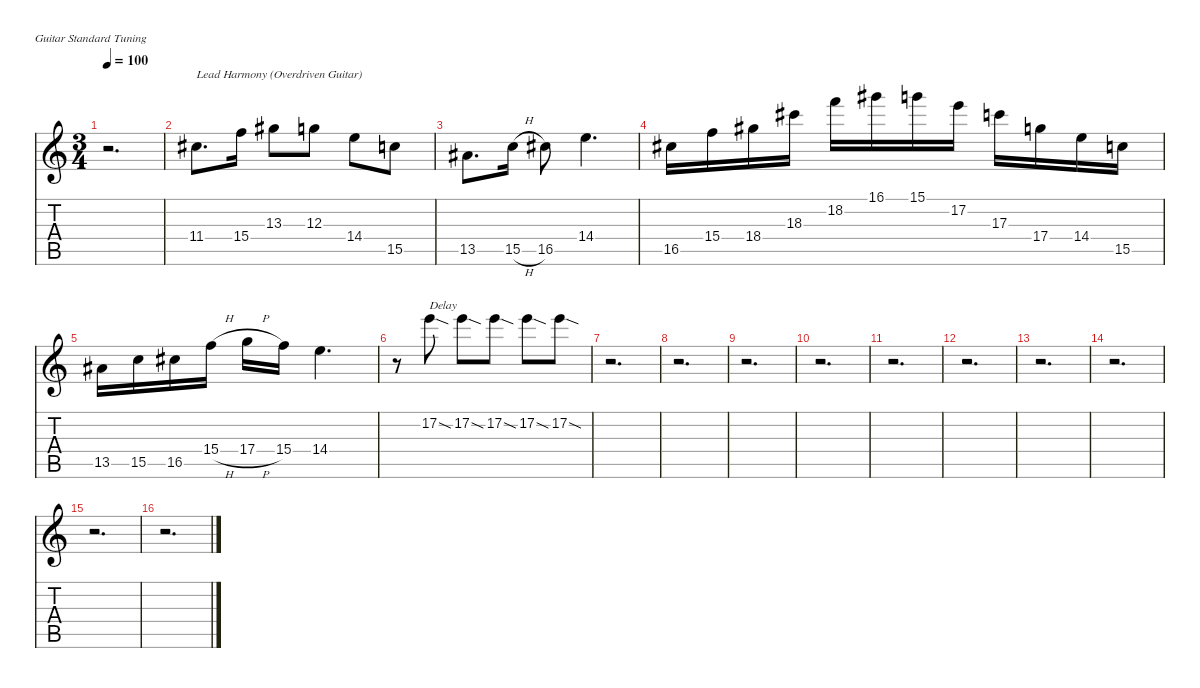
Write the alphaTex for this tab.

\defaultSystemsLayout 4
\hideDynamics
\bracketExtendMode nobrackets
\singleTrackTrackNamePolicy hidden
\multiTrackTrackNamePolicy hidden
\firstSystemTrackNameMode fullname
\firstSystemTrackNameOrientation horizontal
\otherSystemsTrackNameOrientation horizontal
\track ("Guitar" "s.guit.") {instrument acousticguitarsteel}
\staff {score tabs}
\tuning (E4 B3 G3 D3 A2 E2)
\ts (3 4)
\tempo 100
\clef g2
\ks c
r.2{d dy mf beam Down} |
11.4{acc #}.8{d txt "Lead Harmony (Overdriven Guitar)" dy f instrument overdrivenguitar beam Down} 15.4.16{beam Down} 13.3{acc #}.8{beam Down} 12.3.8{beam Down} 14.4.8{beam Down} 15.5.8{beam Down} |
13.5{acc #}.8{d instrument overdrivenguitar beam Down} 15.5{h}.16{beam Down} 16.5{acc #}.8{beam Down} 14.4.4{d beam Down} |
16.5{acc #}.16{instrument overdrivenguitar beam Down} 15.4.16{beam Down} 18.4{acc #}.16{beam Down} 18.3{acc #}.16{beam Down} 18.2.16{beam Down} 16.1{acc #}.16{beam Down} 15.1.16{beam Down} 17.2.16{beam Down} 17.3.16{beam Down} 17.4.16{beam Down} 14.4.16{beam Down} 15.5.16{beam Down} |
13.5{acc #}.16{instrument overdrivenguitar beam Down} 15.5.16{beam Down} 16.5{acc #}.16{beam Down} 15.4{h}.16{beam Down} 17.4{h}.16{beam Down} 15.4.16{beam Down} 14.4.4{d beam Down} |
r.8{instrument overdrivenguitar beam Down} 17.2{sod}.8{txt "Delay" dy mf beam Down} 17.2{sod}.8{dy mp beam Down} 17.2{sod}.8{dy p beam Down} 17.2{sod}.8{dy pp beam Down} 17.2{sod}.8{dy ppp beam Down} |
r.2{d beam Down} |
r.2{d beam Down} |
r.2{d beam Down} |
r.2{d beam Down} |
r.2{d beam Down} |
r.2{d beam Down} |
r.2{d beam Down} |
r.2{d beam Down} |
r.2{d beam Down} |
r.2{d beam Down}
